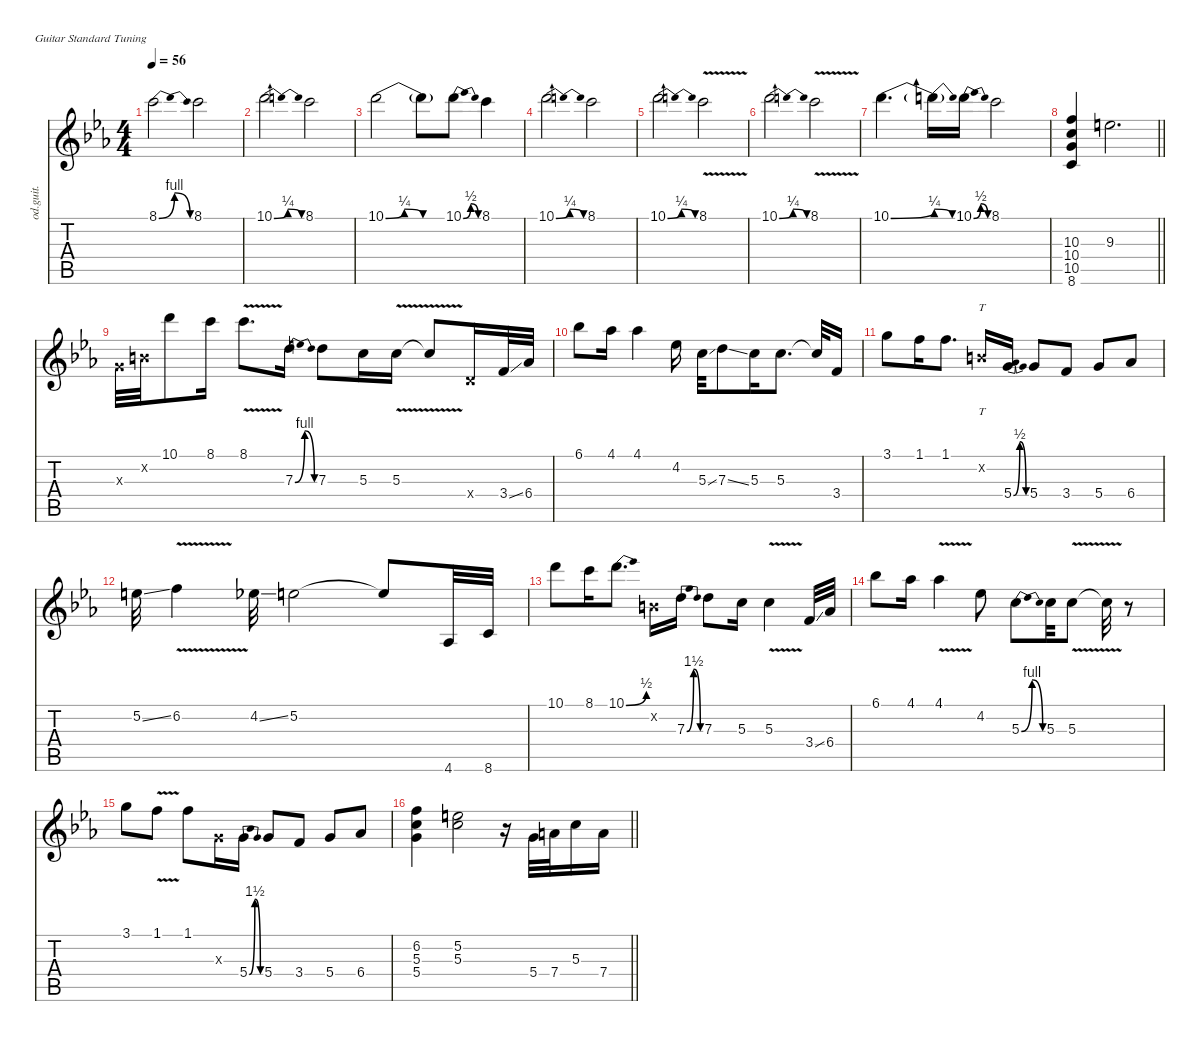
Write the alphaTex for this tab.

\defaultSystemsLayout 4
\hideDynamics
\bracketExtendMode nobrackets
\otherSystemsTrackNameOrientation horizontal
\track ("Lead 1" "od.guit.") {defaultSystemsLayout 4 solo instrument overdrivenguitar}
\staff {score tabs}
\tuning (E4 B3 G3 D3 A2 E2)
\ts (4 4)
\beaming (8 2 2 2 2)
\tempo 56
\clef g2
\ks cminor
8.1{be (bendrelease 0 0 15 4 30 4 45 0) acc forcenatural}.2{dy f instrument overdrivenguitar beam Down} 8.1{acc forcenatural}.2{beam Down} |
10.1{be (bendrelease 0 0 15 1 30 1 45 0) acc forcenatural}.2{beam Down} 8.1{acc forcenatural}.2{beam Down} |
10.1{be (bendrelease 0 0 30 1 30 1 60 0) acc forcenatural}.2{beam Down} 10.1{be (hold 0 0 60 0) t acc forcenatural}.8{beam Down} 10.1{be (bendrelease 0 0 15 2 30 2 45 0) acc forcenatural}.8{beam Down} 8.1{acc forcenatural}.4{beam Down} |
10.1{be (bendrelease 0 0 15 1 30 1 45 0) acc forcenatural}.2{beam Down} 8.1{acc forcenatural}.2{beam Down} |
10.1{be (bendrelease 0 0 15 1 30 1 45 0) acc forcenatural}.2{beam Down} 8.1{v acc forcenatural}.2{beam Down} |
10.1{be (bendrelease 0 0 15 1 30 1 45 0) acc forcenatural}.2{beam Down} 8.1{v acc forcenatural}.2{beam Down} |
10.1{be (bend 0 0 60 1) acc forcenatural}.4{d beam Down} 10.1{be (release 0 1 60 0) t acc forcenatural}.16{beam Down} 10.1{be (bendrelease 0 0 15 2 30 2 45 0) acc forcenatural}.16{beam Down} 8.1{acc forcenatural}.2{beam Down} |
\barLineRight lightlight
(10.3{acc forcenatural} 10.4{acc forcenatural} 10.5{acc forcenatural} 8.6{acc forcenatural}).4{beam Up} 9.3{acc forcenatural}.2{d beam Down} |
0.3{x acc forcenatural}.32{beam Down} 0.2{x acc forcenatural}.32{beam Down} 10.1{acc forcenatural}.8{beam Down} 8.1{acc forcenatural}.16{beam Down} 8.1{v acc forcenatural}.8{d beam Down} 7.3{be (bendrelease 0 0 15 4 30 4 45 0) acc forcenatural}.16{beam Down} 7.3{acc forcenatural}.8{beam Down} 5.3{acc forcenatural}.16{beam Down} 5.3{v acc forcenatural}.16{beam Down} 5.3{v t acc forcenatural}.8{beam Up} 0.4{x acc forcenatural}.16{beam Up} 3.4{ss acc forcenatural}.32{beam Up} 6.4{acc b}.32{beam Up} |
6.1{acc b}.8{beam Down} 4.1{acc b}.16{beam Down} 4.1{acc b}.4{beam Down} 4.2{acc b}.16{beam Down} 5.3{ss acc forcenatural}.32{beam Down} 7.3{ss acc forcenatural}.8{beam Down} 5.3{acc forcenatural}.16{beam Down} 5.3{acc forcenatural}.8{d beam Down} 5.3{t acc forcenatural}.32{beam Up} 3.4{acc forcenatural}.16{beam Up} |
3.1{acc forcenatural}.8{beam Down} 1.1{acc forcenatural}.16{beam Down} 1.1{acc forcenatural}.8{d beam Down} 0.2{x acc forcenatural}.16{tt beam Up} 5.4{be (bendrelease 0 0 15 2 30 2 45 0) acc forcenatural}.16{beam Up} 5.4{acc forcenatural}.8{beam Up} 3.4{acc forcenatural}.8{beam Up} 5.4{acc forcenatural}.8{beam Up} 6.4{acc b}.8{beam Up} |
5.2{ss acc forcenatural}.32{beam Down} 6.2{v acc forcenatural}.4{beam Down} 4.2{ss acc b}.32{beam Down} 5.2{acc forcenatural}.2{beam Down} 5.2{t acc forcenatural}.8{beam Up} 4.6{acc b}.32{beam Up} 8.6{acc forcenatural}.32{beam Up} |
10.1{acc forcenatural}.8{beam Down} 8.1{acc forcenatural}.16{beam Down} 10.1{be (bend 0 0 30 2) acc forcenatural}.8{d beam Down} 0.2{x acc forcenatural}.16{beam Down} 7.3{be (bendrelease 0 0 15 6 30 6 45 0) acc forcenatural}.16{beam Down} 7.3{acc forcenatural}.8{beam Down} 5.3{acc forcenatural}.16{beam Down} 5.3{v acc forcenatural}.4{beam Down} 3.4{ss acc forcenatural}.32{beam Up} 6.4{acc b}.32{beam Up} |
6.1{acc b}.8{beam Down} 4.1{acc b}.16{beam Down} 4.1{v acc b}.4{beam Down} 4.2{acc b}.8{beam Down} 5.3{be (bendrelease 0 0 15 4 30 4 45 0) acc forcenatural}.8{beam Down} 5.3{acc forcenatural}.32{beam Down} 5.3{v acc forcenatural}.8{beam Down} 5.3{v t acc forcenatural}.32{beam Down} r.8{beam Down} |
3.1{acc forcenatural}.8{beam Down} 1.1{v acc forcenatural}.8{beam Down} 1.1{acc forcenatural}.8{beam Down} 0.3{x acc forcenatural}.16{beam Down} 5.4{be (bendrelease 0 0 15 6 30 6 45 0) acc forcenatural}.16{beam Down} 5.4{acc forcenatural}.8{beam Up} 3.4{acc forcenatural}.8{beam Up} 5.4{acc forcenatural}.8{beam Up} 6.4{acc b}.8{beam Up} |
\barLineRight lightlight
(6.2{acc forcenatural} 5.3{acc forcenatural} 5.4{acc forcenatural}).4{beam Down} (5.2{acc forcenatural} 5.3{acc forcenatural}).2{beam Down} r.16{beam Down} 5.4{acc forcenatural}.32{beam Up} 7.4{acc forcenatural}.32{beam Up} 5.3{acc forcenatural}.16{beam Up} 7.4{acc forcenatural}.16{beam Up}
